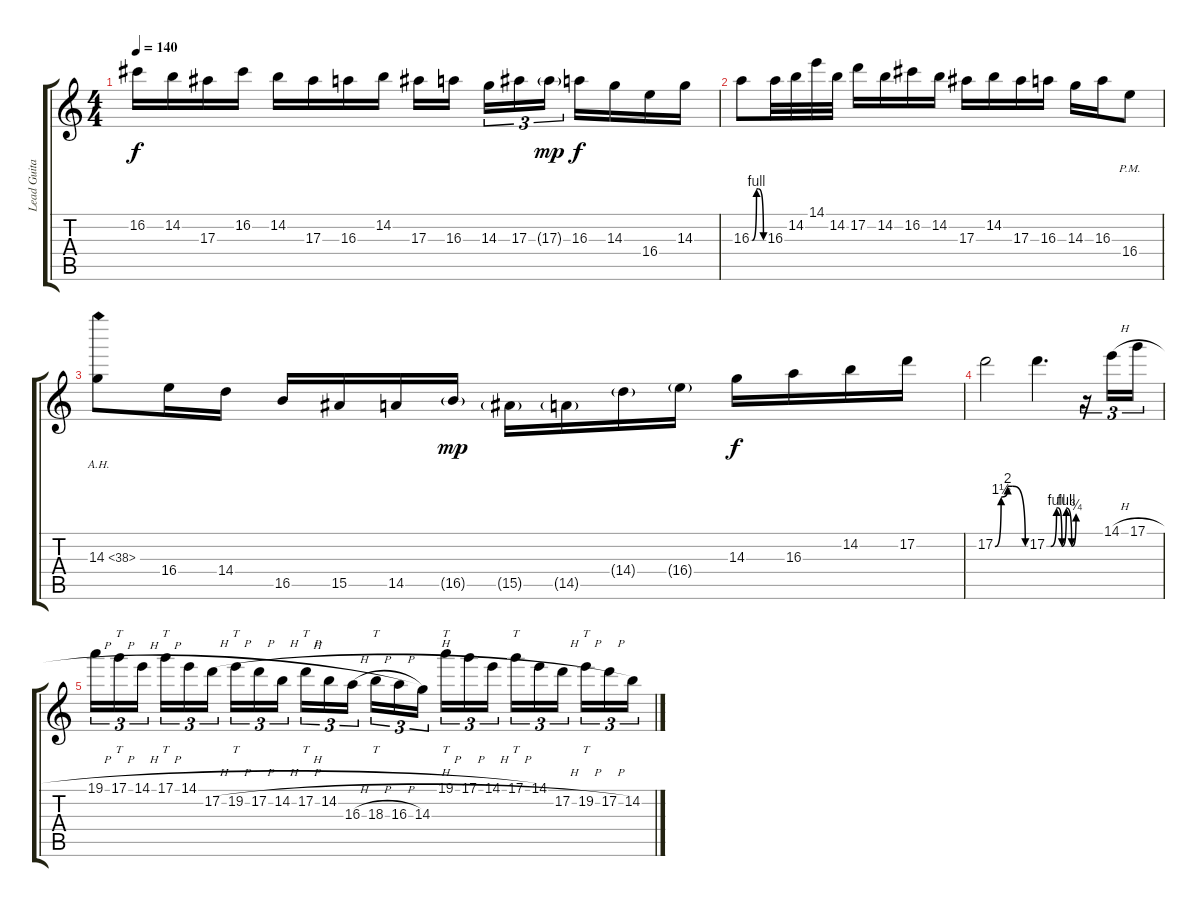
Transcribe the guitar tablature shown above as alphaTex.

\track ("Lead Guitar" "Lead Guita") {instrument distortionguitar}
\staff {score tabs}
\tuning (D4 A3 F3 C3 G2 D2) {hide}
\ts (4 4)
\tempo 140
\clef g2
\ks c
16.2.16{dy f volume 10} 14.2.16 17.3.16 16.2.16 14.2.16 17.3.16 16.3.16 14.2.16 17.3.16 16.3.16{beam splitsecondary} 14.3.16{tu (3 2)} 17.3.16{tu (3 2)} 17.3{g}.16{tu (3 2) dy mp} 16.3.16{dy f} 14.3.16 16.4.16 14.3.16 |
16.3{be (custom 0 0 5 0 26 4 35 4 60 0)}.8{volume 1} 16.3.32 14.2.32 14.1.32 14.2.32 17.2.16 14.2.16 16.2.16 14.2.16 17.3.16 14.2.16 17.3.16 16.3.16 14.3.16 16.3.16 16.4{pm}.8 |
14.3{ah 24}.8 16.4.16 14.4.16 16.5.16 15.5.16 14.5.16 16.5{g}.16{dy mp} 15.5{g}.16 14.5{g}.16 14.4{g}.16 16.4{g}.16 14.3.16{dy f} 16.3.16 14.2.16 17.2.16 |
17.2{be (custom 0 0 12 6 25 8 35 8 60 0)}.2 17.2{be (custom 0 0 8 0 20 4 23 4 31 0 40 4 51 0 60 3)}.4{d} r.16{tu (3 2)} 14.1{h}.16{tu (3 2)} 17.1{h}.16{tu (3 2)} |
19.1{h}.16{tu (3 2)} 17.1{h}.16{tt tu (3 2)} 14.1{h}.16{tu (3 2) beam splitsecondary} 17.1{h}.16{tt tu (3 2)} 14.1{h}.16{tu (3 2)} 17.2{h}.16{tu (3 2)} 19.2{h}.16{tt tu (3 2)} 17.2{h}.16{tu (3 2)} 14.2{h}.16{tu (3 2) beam splitsecondary} 17.2{h}.16{tt tu (3 2)} 14.2{h}.16{tu (3 2)} 16.3{h}.16{tu (3 2)} 18.3{h}.16{tt tu (3 2)} 16.3{h}.16{tu (3 2)} 14.3.16{tu (3 2) beam splitsecondary} 19.1{h}.16{tt tu (3 2)} 17.1{h}.16{tu (3 2)} 14.1{h}.16{tu (3 2)} 17.1{h}.16{tt tu (3 2)} 14.1.16{tu (3 2)} 17.2{h}.16{tu (3 2) beam splitsecondary} 19.2{h}.16{tt tu (3 2)} 17.2{h}.16{tu (3 2)} 14.2.16{tu (3 2)}
